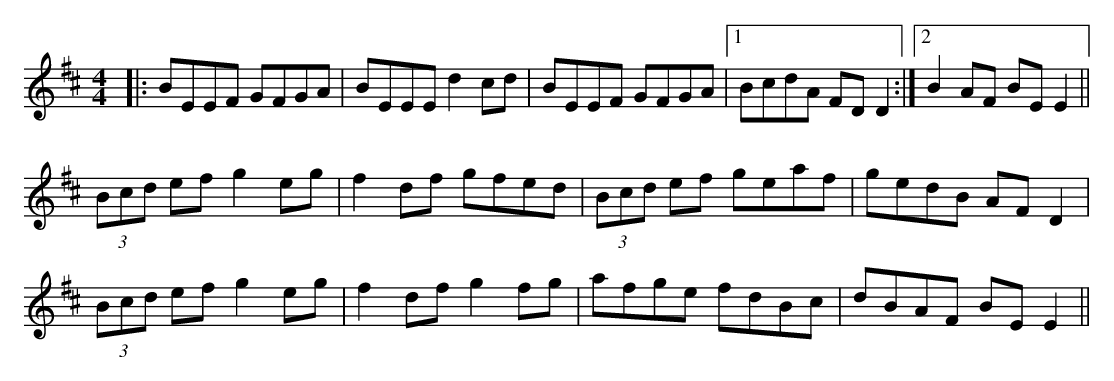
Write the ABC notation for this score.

X:1
M:4/4
K:Edor
|:BEEF GFGA|BEEE d2cd|BEEF GFGA|1 BcdA FDD2:|2 B2AF BEE2||
(3Bcd efg2 eg|f2 df gfed|(3Bcd ef geaf|gedB AFD2|
(3Bcd efg2 eg|f2 df g2fg|afge fdBc|dBAF BEE2||
